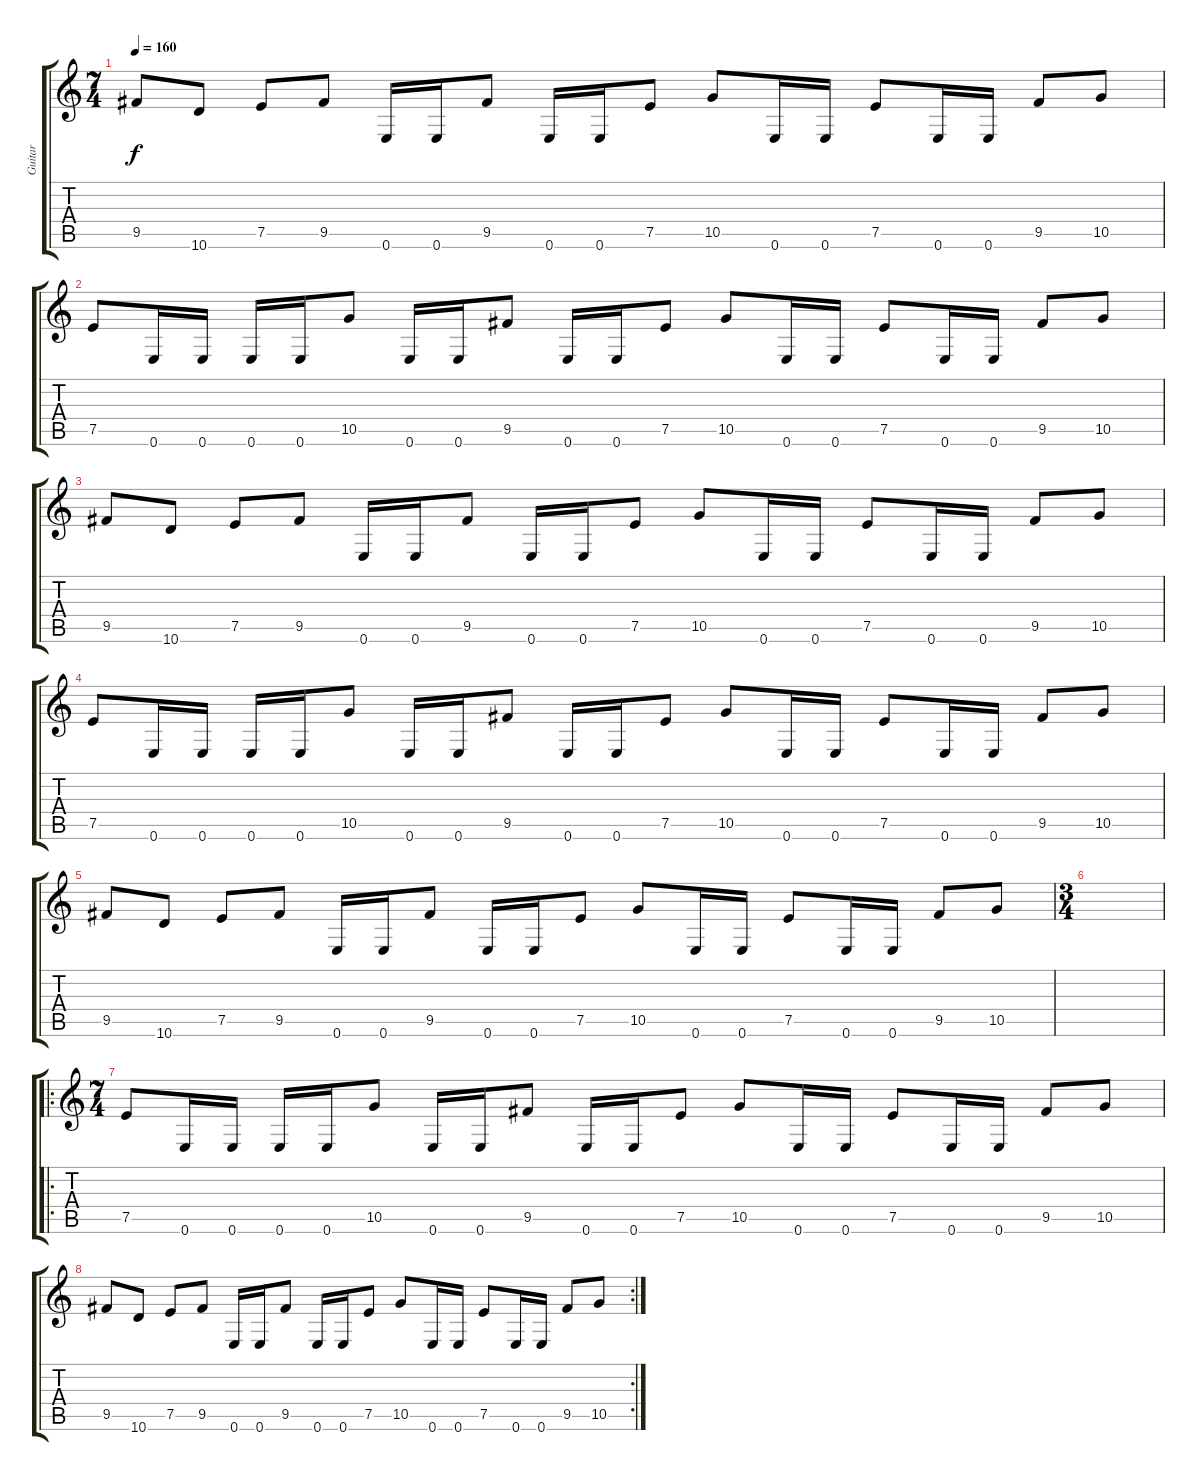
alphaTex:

\track ("Guitar" "Guitar") {instrument distortionguitar}
\staff {score tabs}
\tuning (E4 B3 G3 D3 A2 E2) {hide}
\ts (7 4)
\tempo 160
\clef g2
\ks c
9.5.8{dy f} 10.6.8 7.5.8 9.5.8 0.6.16 0.6.16 9.5.8 0.6.16 0.6.16 7.5.8 10.5.8 0.6.16 0.6.16 7.5.8 0.6.16 0.6.16 9.5.8 10.5.8 |
7.5.8 0.6.16 0.6.16 0.6.16 0.6.16 10.5.8 0.6.16 0.6.16 9.5.8 0.6.16 0.6.16 7.5.8 10.5.8 0.6.16 0.6.16 7.5.8 0.6.16 0.6.16 9.5.8 10.5.8 |
9.5.8 10.6.8 7.5.8 9.5.8 0.6.16 0.6.16 9.5.8 0.6.16 0.6.16 7.5.8 10.5.8 0.6.16 0.6.16 7.5.8 0.6.16 0.6.16 9.5.8 10.5.8 |
7.5.8 0.6.16 0.6.16 0.6.16 0.6.16 10.5.8 0.6.16 0.6.16 9.5.8 0.6.16 0.6.16 7.5.8 10.5.8 0.6.16 0.6.16 7.5.8 0.6.16 0.6.16 9.5.8 10.5.8 |
9.5.8 10.6.8 7.5.8 9.5.8 0.6.16 0.6.16 9.5.8 0.6.16 0.6.16 7.5.8 10.5.8 0.6.16 0.6.16 7.5.8 0.6.16 0.6.16 9.5.8 10.5.8 |
\ts (3 4)
|
\ro
\ts (7 4)
7.5.8 0.6.16 0.6.16 0.6.16 0.6.16 10.5.8 0.6.16 0.6.16 9.5.8 0.6.16 0.6.16 7.5.8 10.5.8 0.6.16 0.6.16 7.5.8 0.6.16 0.6.16 9.5.8 10.5.8 |
\rc 2
9.5.8 10.6.8 7.5.8 9.5.8 0.6.16 0.6.16 9.5.8 0.6.16 0.6.16 7.5.8 10.5.8 0.6.16 0.6.16 7.5.8 0.6.16 0.6.16 9.5.8 10.5.8
